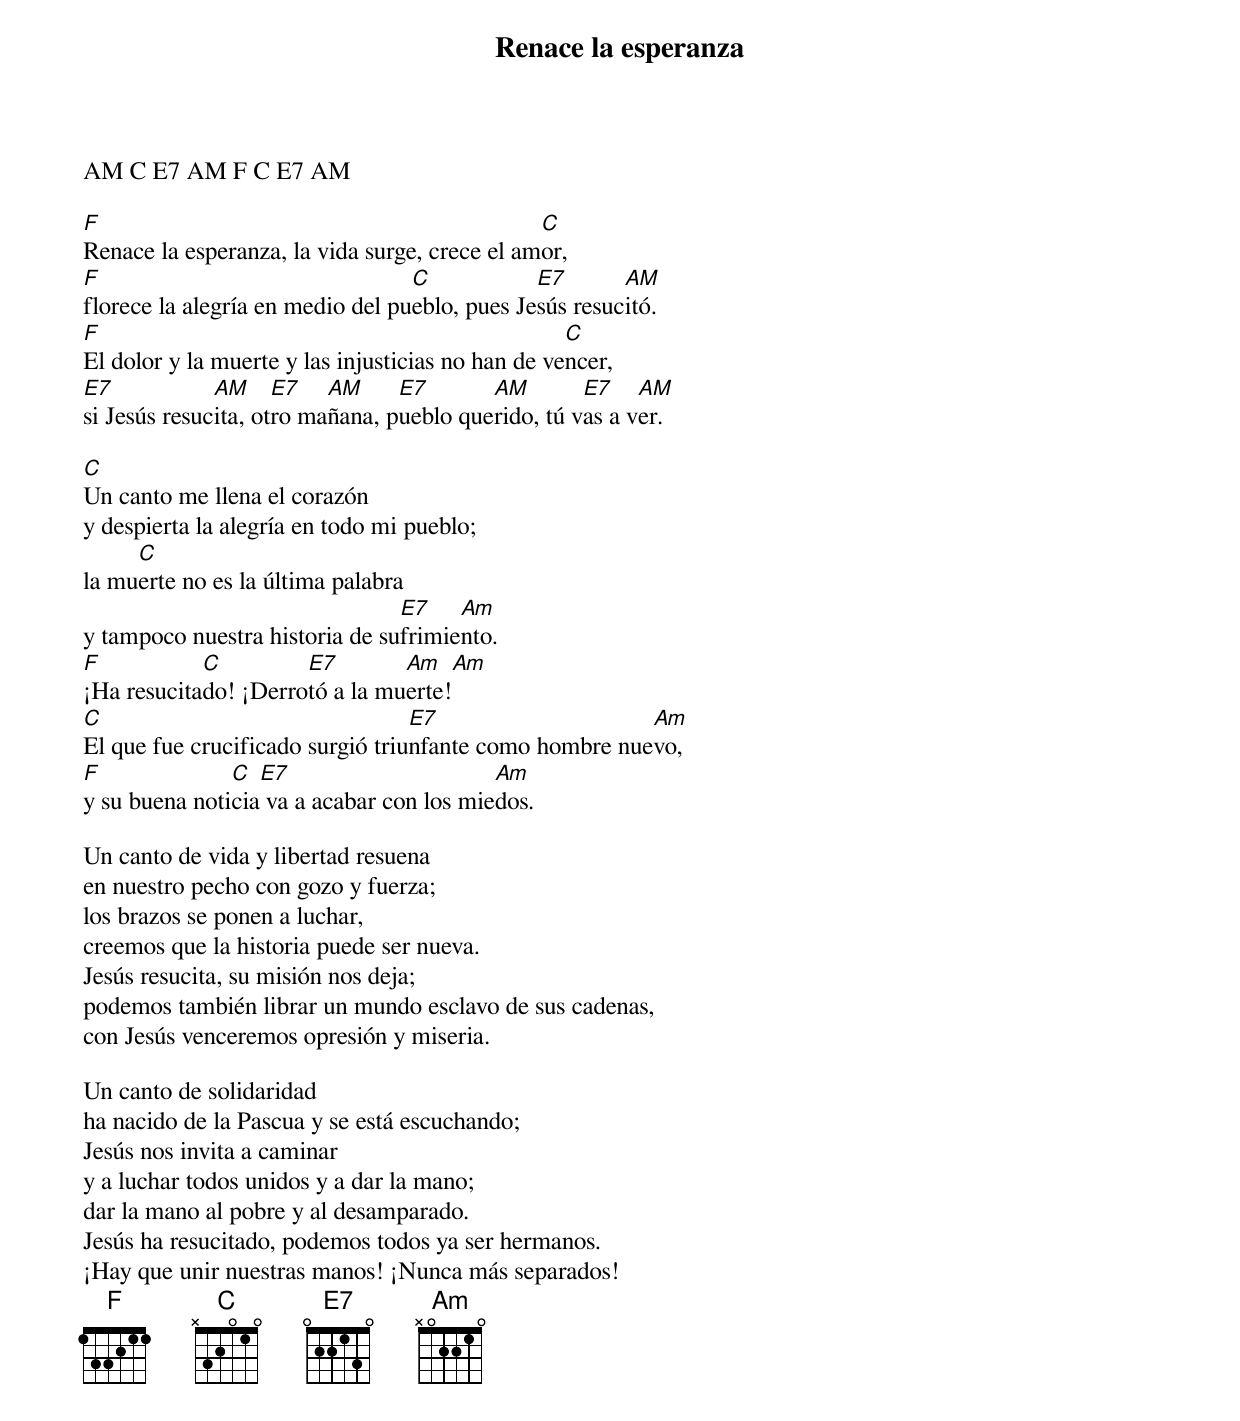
Renace la esperanza
AM C E7 AM F C E7 AM

F                                              C
Renace la esperanza, la vida surge, crece el amor,
F                                 C            E7       AM
florece la alegría en medio del pueblo, pues Jesús resucitó.
F                                                  C
El dolor y la muerte y las injusticias no han de vencer,
E7            AM     E7   AM     E7       AM        E7    AM
si Jesús resucita, otro mañana, pueblo querido, tú vas a ver.

C
Un canto me llena el corazón
y despierta la alegría en todo mi pueblo;
     C
la muerte no es la última palabra
                                E7    Am
y tampoco nuestra historia de sufrimiento.
F           C         E7        Am   Am
¡Ha resucitado! ¡Derrotó a la muerte!
C                                 E7                    Am
El que fue crucificado surgió triunfante como hombre nuevo,
F              C  E7                      Am
y su buena noticia va a acabar con los miedos.

Un canto de vida y libertad resuena
en nuestro pecho con gozo y fuerza;
los brazos se ponen a luchar,
creemos que la historia puede ser nueva.
Jesús resucita, su misión nos deja;
podemos también librar un mundo esclavo de sus cadenas,
con Jesús venceremos opresión y miseria.

Un canto de solidaridad
ha nacido de la Pascua y se está escuchando;
Jesús nos invita a caminar
y a luchar todos unidos y a dar la mano;
dar la mano al pobre y al desamparado.
Jesús ha resucitado, podemos todos ya ser hermanos.
¡Hay que unir nuestras manos! ¡Nunca más separados!
